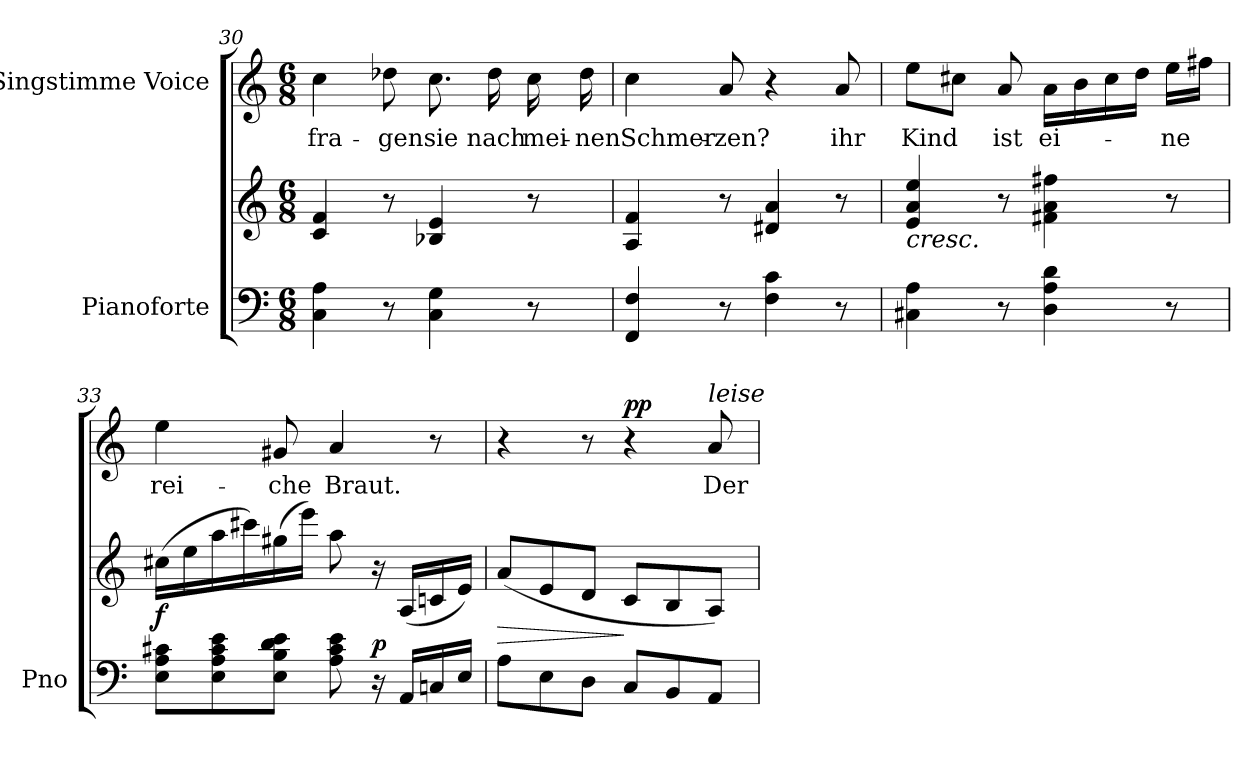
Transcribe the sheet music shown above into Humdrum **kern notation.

**kern	**kern	**dynam	**kern	**text	**dynam
*part2	*part2	*part2	*part1	*part1	*part1
*staff3	*staff2	*staff2/3	*staff1	*staff1	*staff1
*I"Pianoforte	*	*	*I"Singstimme Voice	*	*
*I'Pno	*	*	*	*	*
!!LO:LB:g=z
*clefF4	*clefG2	*	*clefG2	*	*
*k[]	*k[]	*	*k[]	*	*
*M6/8	*M6/8	*	*M6/8	*	*
=30	=30	=30	=30	=30	=30
!	!	!LO:DY:b	!	!LO:LY:b	!
!	!	!LO:DY:n=1:b	!	!	!
!	!	!LO:DY:n=2:b	!	!	!
4C\ 4A\	4c/ 4f/	other-dynamics mf other-dynamics	4cc\	fra-	.
!	!	!	!	!LO:LY:b	!
8r	8r	.	8dd-X\	-gen	.
!	!	!	!	!LO:LY:b	!
4C\ 4G\	4B-X/ 4e/	.	8.cc\	sie	.
!	!	!	!	!LO:LY:b	!
.	.	.	16dd-\	nach	.
!	!	!	!	!LO:LY:b	!
8r	8r	.	16cc\	mei-	.
!	!	!	!	!LO:LY:b	!
.	.	.	16dd-\	-nen	.
=31	=31	=31	=31	=31	=31
!	!	!	!	!LO:LY:b	!
4FF/ 4F/	4A/ 4f/	.	4cc\	Schmer-	.
!	!	!	!	!LO:LY:b	!
8r	8r	.	8a/	-zen?	.
4F\ 4c\	4d#X/ 4a/	.	4r	.	.
!	!	!	!	!LO:LY:b	!
8r	8r	.	8a/	ihr	.
=32	=32	=32	=32	=32	=32
!	!LO:TX:b:i:t=cresc.	!	!	!	!
!	!	!	!	!LO:LY:b	!
4C#X\ 4A\	4e/ 4a/ 4ee/	.	8ee\L	Kind	.
.	.	.	8cc#X\J	.	.
!	!	!	!	!LO:LY:b	!
8r	8r	.	8a/	ist	.
!	!	!	!	!LO:LY:b	!
4D\ 4A\ 4d\	4f#X\ 4a\ 4ff#X\	.	16a\LL	ei-	.
.	.	.	16b\	.	.
.	.	.	16cc#\	.	.
.	.	.	16dd\JJ	.	.
!	!	!	!	!LO:LY:b	!
8r	8r	.	16ee\LL	-ne	.
.	.	.	16ff#X\JJ	.	.
=33	=33	=33	=33	=33	=33
!	!	!LO:DY:b	!	!LO:LY:b	!
8E\ 8A\ 8c#X\L	(>16cc#X\LL	f	4ee\	rei-	.
.	16ee\	.	.	.	.
8E\ 8A\ 8c#\ 8e\	16aa\	.	.	.	.
.	16ccc#X\)	.	.	.	.
!	!	!	!	!LO:LY:b	!
8E\ 8B\ 8d\ 8e\J	(>16gg#X\	.	8g#X/	-che	.
.	16eee\JJ)	.	.	.	.
!	!	!	!	!LO:LY:b	!
8A\ 8c#\ 8e\	8aa\	.	4a/	Braut.	.
!	!	!LO:DY:a=2	!	!	!
16r	16r	p	.	.	.
16AA/LL	(<16A/LL	.	.	.	.
16Cn/	16cn/	.	8r	.	.
16E/JJ	16e/JJ)	.	.	.	.
!!LO:LB:g=z
=34	=34	=34	=34	=34	=34
!	!	!LO:HP:b	!	!	!
8A\L	(<8a/L	>	4r	.	.
8E\	8e/	.	.	.	.
8D\J	8d/J	.	8r	.	.
!	!	!	!	!	!LO:DY:a
8C/L	8c/L	]	4r	.	pp
8BB/	8B/	.	.	.	.
!	!	!	!LO:TX:a:i:t=leise	!	!
!	!	!	!	!LO:LY:b	!
8AA/J	8A/J)	.	8a/	Der	.
=	=	=	=	=	=
*-	*-	*-	*-	*-	*-
